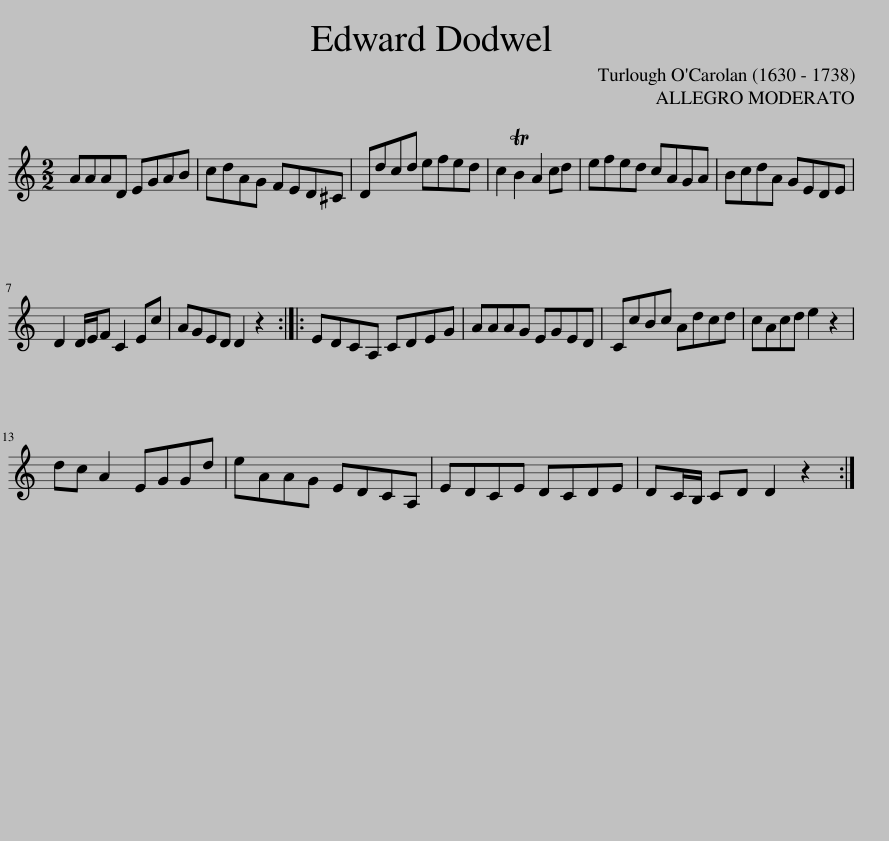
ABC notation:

X:1
L:1/8
M:2/2
I:linebreak $
K:C
V:1 treble
V:1
 AAAD EGAB | cdAG FED^C | Ddcd efed | c2 TB2 A2 cd | efed cAGA | %5
 BcdA GEDE |$ D2 D/E/F C2 Ec | AGED D2 z2 :: EDCA, CDEG | AAAG EGED | %10
 CcBc Adcd | cAcd e2 z2 |$ dc A2 EGGd | eAAG EDCA, | EDCE DCDE | %15
 DC/B,/ CD D2 z2 :| %16
